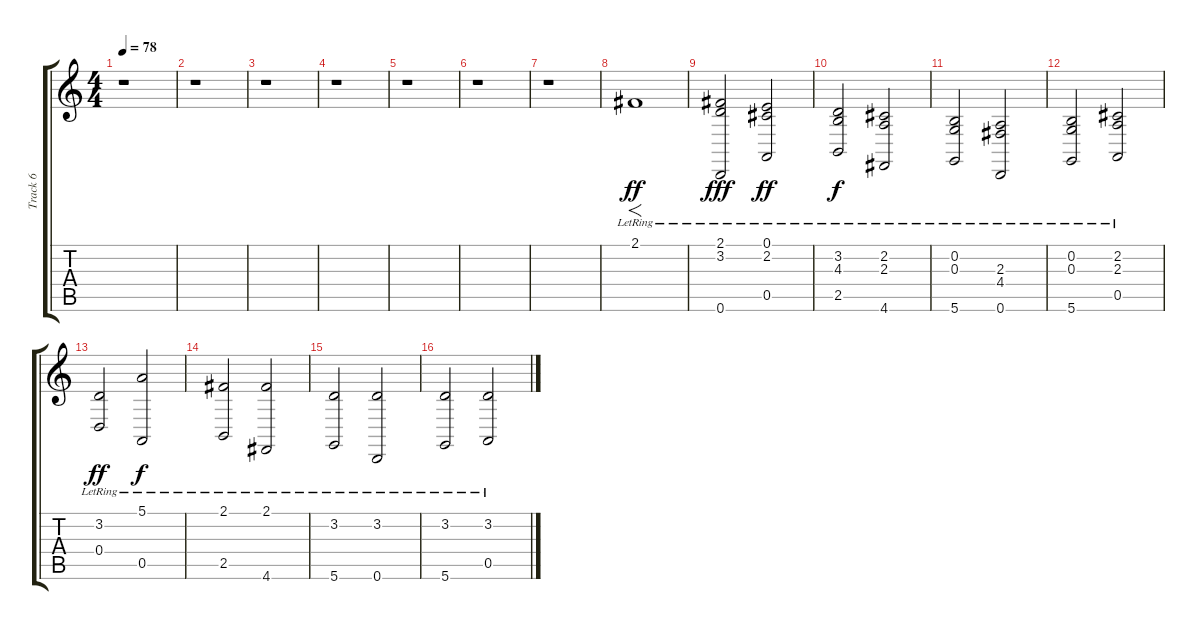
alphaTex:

\track ("Track 6" "Track 6") {instrument orchestralharp}
\staff {score tabs}
\tuning (E4 B3 G3 D3 A2 D2) {hide}
\ts (4 4)
\tempo 78
\clef g2
\ks c
r.1{dy ff instrument orchestralharp} |
r.1 |
r.1 |
r.1 |
r.1 |
r.1 |
r.1 |
2.1{lr}.1{f} |
(2.1{lr} 3.2{lr} 0.6{lr}).2{dy fff} (0.1{lr} 2.2{lr} 0.5{lr}).2{dy ff} |
(3.2{lr} 4.3{lr} 2.5{lr}).2{dy f} (2.2{lr} 2.3{lr} 4.6{lr}).2 |
(0.2{lr} 0.3{lr} 5.6{lr}).2 (2.3{lr} 4.4{lr} 0.6{lr}).2 |
(0.2{lr} 0.3{lr} 5.6{lr}).2 (2.2{lr} 2.3{lr} 0.5{lr}).2 |
(3.2{lr} 0.4{lr}).2{dy ff} (5.1{lr} 0.5{lr}).2{dy f} |
(2.1{lr} 2.5{lr}).2 (2.1{lr} 4.6{lr}).2 |
(3.2{lr} 5.6{lr}).2 (3.2{lr} 0.6{lr}).2 |
(3.2{lr} 5.6{lr}).2 (3.2{lr} 0.5{lr}).2
